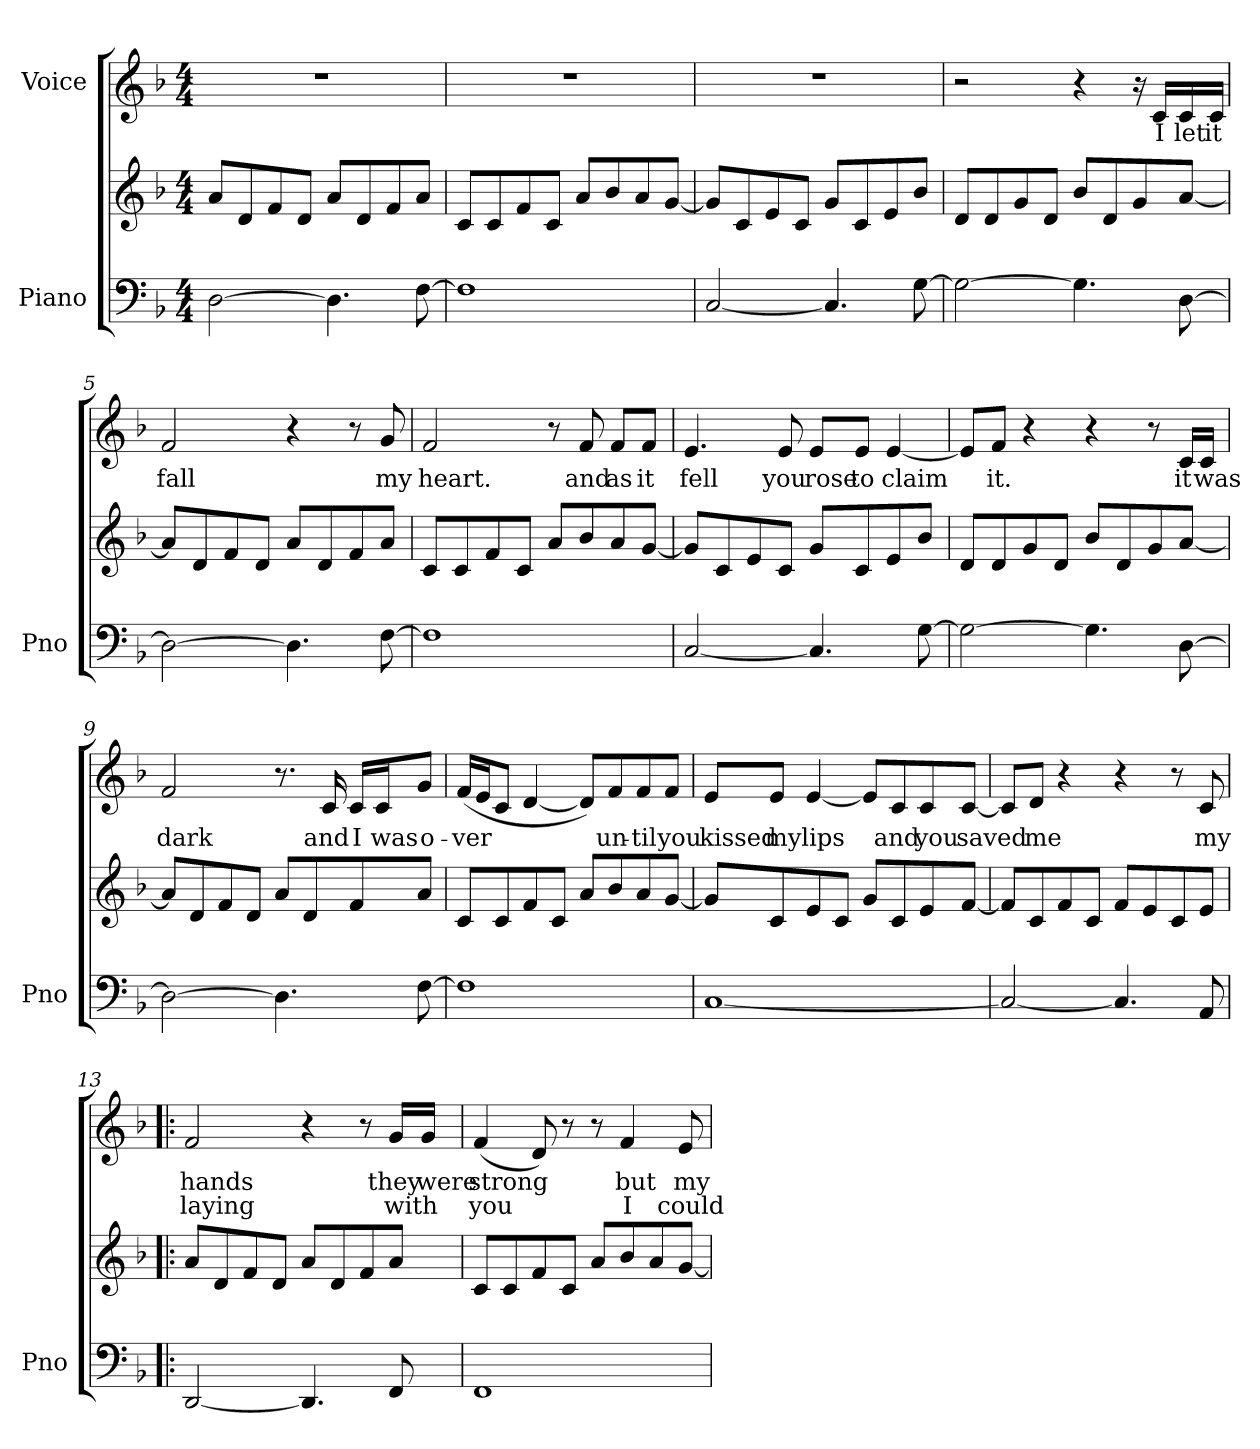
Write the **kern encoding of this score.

**kern	**kern	**kern	**text	**text
*part2	*part2	*part1	*part1	*part1
*staff3	*staff2	*staff1	*staff1	*staff1
*I"Piano	*	*I"Voice	*	*
*I'Pno	*	*	*	*
*clefF4	*clefG2	*clefG2	*	*
*k[b-]	*k[b-]	*k[b-]	*	*
*M4/4	*M4/4	*M4/4	*	*
*MM108	*MM108	*MM108	*	*
=1	=1	=1	=1	=1
[2D\	8a/L	1r	.	.
.	8d/	.	.	.
.	8f/	.	.	.
.	8d/J	.	.	.
4.D\]	8a/L	.	.	.
.	8d/	.	.	.
.	8f/	.	.	.
[8F\	8a/J	.	.	.
=2	=2	=2	=2	=2
1F]	8c/L	1r	.	.
.	8c/	.	.	.
.	8f/	.	.	.
.	8c/J	.	.	.
.	8a/L	.	.	.
.	8b-/	.	.	.
.	8a/	.	.	.
.	[8g/J	.	.	.
=3	=3	=3	=3	=3
[2C/	8g/L]	1r	.	.
.	8c/	.	.	.
.	8e/	.	.	.
.	8c/J	.	.	.
4.C/]	8g/L	.	.	.
.	8c/	.	.	.
.	8e/	.	.	.
[8G\	8b-/J	.	.	.
=4	=4	=4	=4	=4
2G\_	8d/L	2r	.	.
.	8d/	.	.	.
.	8g/	.	.	.
.	8d/J	.	.	.
4.G\]	8b-/L	4r	.	.
.	8d/	.	.	.
.	8g/	16r	.	.
!	!	!	!LO:LY:b	!
.	.	16c/LL	I	.
!	!	!	!LO:LY:b	!
[8D\	[8a/J	16c/	let	.
!	!	!	!LO:LY:b	!
.	.	16c/JJ	it	.
!!LO:LB:g=z
=5	=5	=5	=5	=5
!	!	!	!LO:LY:b	!
2D\_	8a/L]	2f/	fall	.
.	8d/	.	.	.
.	8f/	.	.	.
.	8d/J	.	.	.
4.D\]	8a/L	4r	.	.
.	8d/	.	.	.
.	8f/	8r	.	.
!	!	!	!LO:LY:b	!
[8F\	8a/J	8g/	my	.
=6	=6	=6	=6	=6
!	!	!	!LO:LY:b	!
1F]	8c/L	2f/	heart.	.
.	8c/	.	.	.
.	8f/	.	.	.
.	8c/J	.	.	.
.	8a/L	8r	.	.
!	!	!	!LO:LY:b	!
.	8b-/	8f/	and	.
!	!	!	!LO:LY:b	!
.	8a/	8f/L	as	.
!	!	!	!LO:LY:b	!
.	[8g/J	8f/J	it	.
=7	=7	=7	=7	=7
!	!	!	!LO:LY:b	!
[2C/	8g/L]	4.e/	fell	.
.	8c/	.	.	.
.	8e/	.	.	.
!	!	!	!LO:LY:b	!
.	8c/J	8e/	you	.
!	!	!	!LO:LY:b	!
4.C/]	8g/L	8e/L	rose	.
!	!	!	!LO:LY:b	!
.	8c/	8e/J	to	.
!	!	!	!LO:LY:b	!
.	8e/	[4e/	claim	.
[8G\	8b-/J	.	.	.
=8	=8	=8	=8	=8
2G\_	8d/L	8e/L]	.	.
!	!	!	!LO:LY:b	!
.	8d/	8f/J	it.	.
.	8g/	4r	.	.
.	8d/J	.	.	.
4.G\]	8b-/L	4r	.	.
.	8d/	.	.	.
.	8g/	8r	.	.
!	!	!	!LO:LY:b	!
[8D\	[8a/J	16c/LL	it	.
!	!	!	!LO:LY:b	!
.	.	16c/JJ	was	.
!!LO:LB:g=z
=9	=9	=9	=9	=9
!	!	!	!LO:LY:b	!
2D\_	8a/L]	2f/	dark	.
.	8d/	.	.	.
.	8f/	.	.	.
.	8d/J	.	.	.
4.D\]	8a/L	8.r	.	.
.	8d/	.	.	.
!	!	!	!LO:LY:b	!
.	.	16c/	and	.
!	!	!	!LO:LY:b	!
.	8f/	16c/LL	I	.
!	!	!	!LO:LY:b	!
.	.	16c/J	was	.
!	!	!	!LO:LY:b	!
[8F\	8a/J	8g/J	o-	.
=10	=10	=10	=10	=10
!	!	!	!LO:LY:b	!
1F]	8c/L	(16f/LL	-ver	.
.	.	16e/J	.	.
.	8c/	8c/J	.	.
.	8f/	[4d/	.	.
.	8c/J	.	.	.
.	8a/L	8d/L])	.	.
!	!	!	!LO:LY:b	!
.	8b-/	8f/	un-	.
!	!	!	!LO:LY:b	!
.	8a/	8f/	-til	.
!	!	!	!LO:LY:b	!
.	[8g/J	8f/J	you	.
=11	=11	=11	=11	=11
!	!	!	!LO:LY:b	!
[1C	8g/L]	8e/L	kissed	.
!	!	!	!LO:LY:b	!
.	8c/	8e/J	my	.
!	!	!	!LO:LY:b	!
.	8e/	[4e/	lips	.
.	8c/J	.	.	.
.	8g/L	8e/L]	.	.
!	!	!	!LO:LY:b	!
.	8c/	8c/	and	.
!	!	!	!LO:LY:b	!
.	8e/	8c/	you	.
!	!	!	!LO:LY:b	!
.	[8f/J	[8c/J	saved	.
!!LO:PB:g=z
=12	=12	=12	=12	=12
2C/_	8f/L]	8c/L]	.	.
!	!	!	!LO:LY:b	!
.	8c/	8d/J	me	.
.	8f/	4r	.	.
.	8c/J	.	.	.
4.C/]	8f/L	4r	.	.
.	8e/	.	.	.
.	8c/	8r	.	.
!	!	!	!LO:LY:b	!
8AA/	8e/J	8c/	my	.
=13!|:	=13!|:	=13!|:	=13!|:	=13!|:
!	!	!	!LO:LY:b	!LO:LY:b
[2DD/	8a/L	2f/	hands	laying
.	8d/	.	.	.
.	8f/	.	.	.
.	8d/J	.	.	.
4.DD/]	8a/L	4r	.	.
.	8d/	.	.	.
.	8f/	8r	.	.
!	!	!	!LO:LY:b	!LO:LY:b
8FF/	8a/J	16g/LL	they	with
!	!	!	!LO:LY:b	!
.	.	16g/JJ	were	.
=14	=14	=14	=14	=14
!	!	!	!LO:LY:b	!LO:LY:b
1FF	8c/L	(4f/	strong	you
.	8c/	.	.	.
.	8f/	8d/)	.	.
.	8c/J	8r	.	.
.	8a/L	8r	.	.
!	!	!	!LO:LY:b	!LO:LY:b
.	8b-/	4f/	but	I
.	8a/	.	.	.
!	!	!	!LO:LY:b	!LO:LY:b
.	[8g/J	8e/	my	could
=	=	=	=	=
*-	*-	*-	*-	*-
